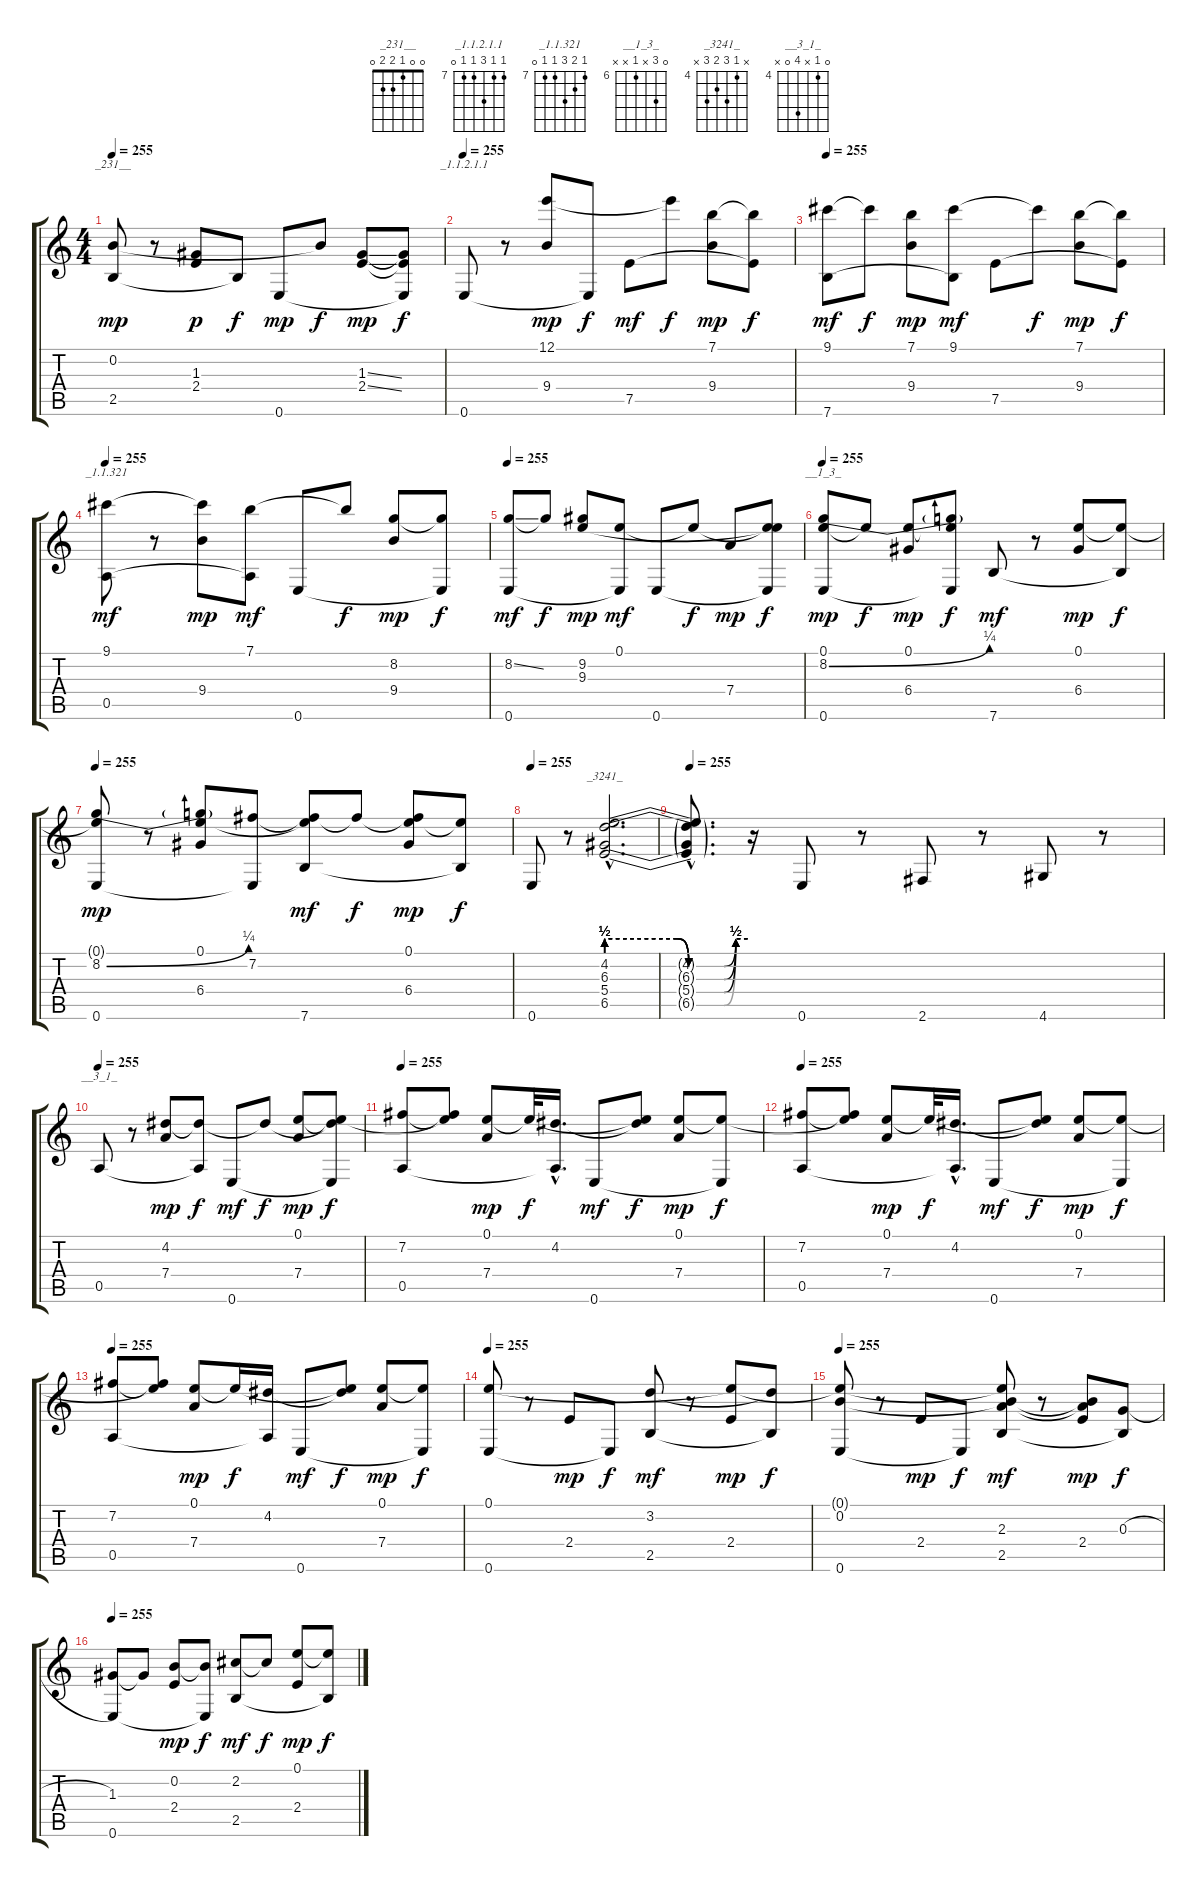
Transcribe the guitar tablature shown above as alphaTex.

\track "" {instrument acousticguitarnylon}
\staff {score tabs}
\tuning (E4 B3 G3 D3 A2 E2) {hide}
\chord ("_231__" 0 0 1 2 2 0)
\chord ("_1.1.2.1.1" 7 7 9 7 7 0) {firstfret 7}
\chord ("_1.1.321" 7 8 9 7 7 0) {firstfret 7}
\chord ("__1_3_" 0 8 x 6 x x) {firstfret 6}
\chord ("_3241_" x 4 6 5 6 x) {firstfret 4}
\chord ("__3_1_" 0 4 x 7 0 x) {firstfret 4}
\ts (4 4)
\tempo 255
\clef g2
\ks c
(0.2 2.5).8{ch "_231__" dy mp} r.8 (1.3 2.4).8{dy p} 2.5{t}.8{dy f} 0.6.8{dy mp} 0.2{t}.8{dy f} (1.3{ss} 2.4{ss}).8{dy mp} (1.3{t} 2.4{t} 0.6{t}).8{dy f} |
\tempo 255
0.6.8{ch "_1.1.2.1.1"} r.8 (12.1 9.4).8{dy mp} 0.6{t}.8{dy f} 7.5.8{dy mf} 12.1{t}.8{dy f} (7.1 9.4).8{dy mp} (7.1{t} 7.5{t}).8{dy f} |
\tempo 255
(9.1 7.6).8{dy mf} 9.1{t}.8{dy f} (7.1 9.4).8{dy mp} (9.1 7.6{t}).8{dy mf} 7.5.8 9.1{t}.8{dy f} (7.1 9.4).8{dy mp} (7.1{t} 7.5{t}).8{dy f} |
\tempo 255
(9.1 0.5).8{ch "_1.1.321" dy mf} r.8 (9.1{t} 9.4).8{dy mp} (7.1 0.5{t}).8{dy mf} 0.6.8 7.1{t}.8{dy f} (8.2 9.4).8{dy mp} (8.2{t} 0.6{t}).8{dy f} |
\tempo 255
(8.2{ss} 0.6).8{dy mf} 8.2{t}.8{dy f} (9.2 9.3).8{dy mp} (0.1 0.6{t}).8{dy mf} 0.6.8 0.1{t}.8{dy f} 7.4.8{dy mp} (0.1{t} 9.3{t} 0.6{t}).8{dy f} |
\tempo 255
(0.1 8.2{be (bend 0 0 60 1)} 0.6).8{ch "__1_3_" dy mp} 0.1{t}.8{dy f} (0.1 6.4).8{dy mp} (0.1{t} 8.2{t} 0.6{t}).8{dy f} 7.6.8{dy mf} r.8 (0.1 6.4).8{dy mp} (0.1{t} 7.6{t}).8{dy f} |
\tempo 255
(0.1{t} 8.2{be (bend 0 0 60 1)} 0.6).8{dy mp} r.8 (0.1 8.2{t} 6.4).8 (7.2 0.6{t}).8 (0.1{t} 7.2{t} 7.6).8{dy mf} 7.2{t}.8{dy f} (0.1 7.2{t} 6.4).8{dy mp} (0.1{t} 7.6{t}).8{dy f} |
\tempo 255
0.6.8 r.8 (4.2{be (custom 0 2 30 2 35 0 50 0 55 2 60 2) hac} 6.3{be (custom 0 2 30 2 35 0 50 0 55 2 60 2) hac} 5.4{be (custom 0 2 30 2 35 0 50 0 55 2 60 2) hac} 6.5{be (custom 0 2 30 2 35 0 50 0 55 2 60 2) hac}).2{d ch "_3241_"} |
\tempo 255
(4.2{hac t} 6.3{hac t} 5.4{hac t} 6.5{hac t}).8{d} r.16 0.6.8 r.8 2.6.8 r.8 4.6.8 r.8 |
\tempo 255
0.5.8{ch "__3_1_"} r.8 (4.2 7.4).8{dy mp} (4.2{t} 0.5{t}).8{dy f} 0.6.8{dy mf} 4.2{t}.8{dy f} (0.1 7.4).8{dy mp} (0.1{t} 4.2{t} 0.6{t}).8{dy f} |
\tempo 255
(7.2 0.5).8 (0.1{t} 7.2{t}).8 (0.1 7.4).8{dy mp} 0.1{t}.32{dy f} (4.2{hac} 0.5{hac t}).16{d} 0.6.8{dy mf} (0.1{t} 4.2{t}).8{dy f} (0.1 7.4).8{dy mp} (0.1{t} 0.6{t}).8{dy f} |
\tempo 255
(7.2 0.5).8 (0.1{t} 7.2{t}).8 (0.1 7.4).8{dy mp} 0.1{t}.32{dy f} (4.2{hac} 0.5{hac t}).16{d} 0.6.8{dy mf} (0.1{t} 4.2{t}).8{dy f} (0.1 7.4).8{dy mp} (0.1{t} 0.6{t}).8{dy f} |
\tempo 255
(7.2 0.5).8 (0.1{t} 7.2{t}).8 (0.1 7.4).8{dy mp} 0.1{t}.16{dy f} (4.2 0.5{t}).16 0.6.8{dy mf} (0.1{t} 4.2{t}).8{dy f} (0.1 7.4).8{dy mp} (0.1{t} 0.6{t}).8{dy f} |
\tempo 255
(0.1 0.6).8 r.8 2.4.8{dy mp} 0.6{t}.8{dy f} (3.2 2.5).8{dy mf} r.8 (0.1{t} 2.4).8{dy mp} (3.2{t} 2.5{t}).8{dy f} |
\tempo 255
(0.1{t} 0.2 0.6).8 r.8 2.4.8{dy mp} 0.6{t}.8{dy f} (0.1{t} 0.2{t} 2.3 2.5).8{dy mf} r.8 (0.2{t} 2.3{t} 2.4).8{dy mp} (0.3{h} 2.5{t}).8{dy f} |
\tempo 255
(1.3 0.6).8 1.3{t}.8 (0.2 2.4).8{dy mp} (0.2{t} 0.6{t}).8{dy f} (2.2 2.5).8{dy mf} 2.2{t}.8{dy f} (0.1 2.4).8{dy mp} (0.1{t} 2.5{t}).8{dy f}
